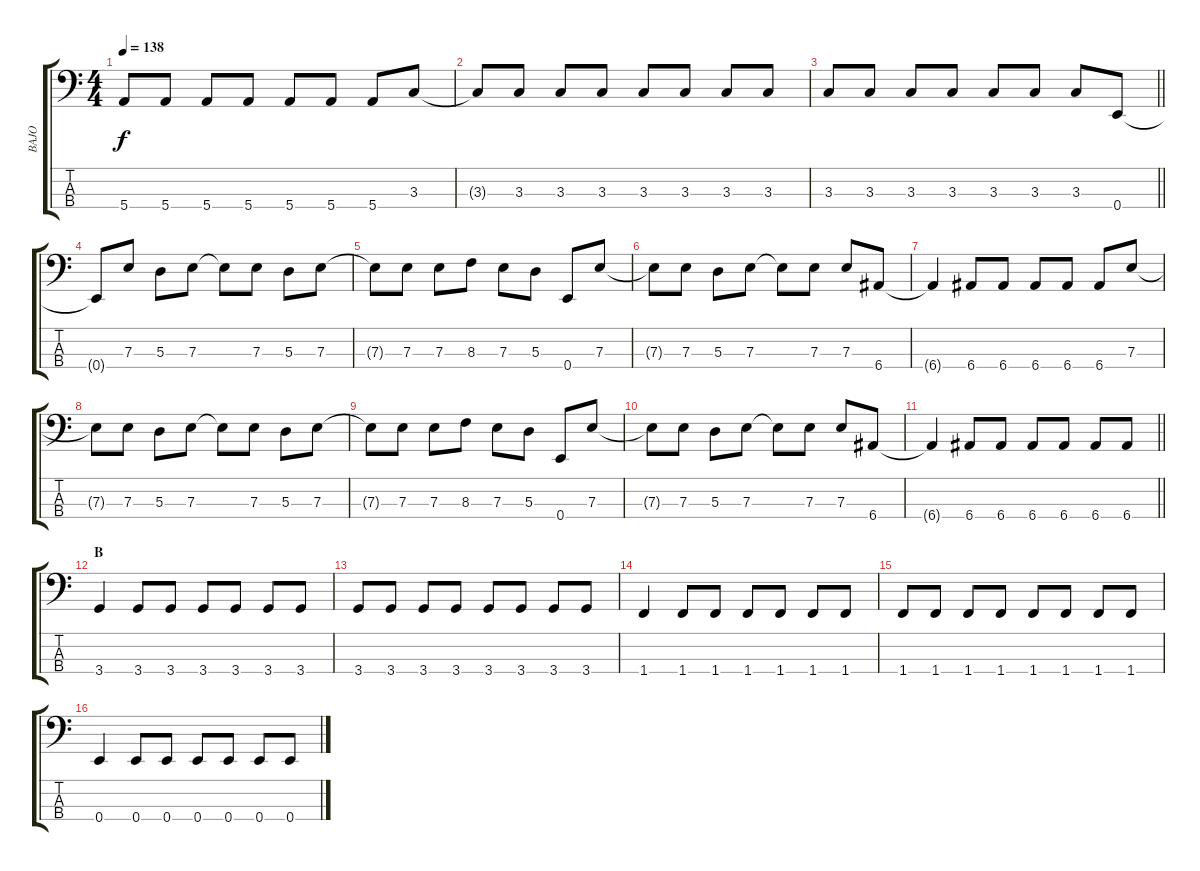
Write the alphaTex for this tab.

\track ("BAJO" "BAJO") {instrument electricbassfinger}
\staff {score tabs}
\tuning (G2 D2 A1 E1) {hide}
\ts (4 4)
\tempo 138
\clef f4
\ks c
5.4.8{dy f} 5.4.8 5.4.8 5.4.8 5.4.8 5.4.8 5.4.8 3.3.8 |
3.3{t}.8 3.3.8 3.3.8 3.3.8 3.3.8 3.3.8 3.3.8 3.3.8 |
\barLineRight lightlight
3.3.8 3.3.8 3.3.8 3.3.8 3.3.8 3.3.8 3.3.8 0.4.8 |
0.4{t}.8 7.3.8 5.3.8 7.3.8 7.3{t}.8 7.3.8 5.3.8 7.3.8 |
7.3{t}.8 7.3.8 7.3.8 8.3.8 7.3.8 5.3.8 0.4.8 7.3.8 |
7.3{t}.8 7.3.8 5.3.8 7.3.8 7.3{t}.8 7.3.8 7.3.8 6.4.8 |
6.4{t}.4 6.4.8 6.4.8 6.4.8 6.4.8 6.4.8 7.3.8 |
7.3{t}.8 7.3.8 5.3.8 7.3.8 7.3{t}.8 7.3.8 5.3.8 7.3.8 |
7.3{t}.8 7.3.8 7.3.8 8.3.8 7.3.8 5.3.8 0.4.8 7.3.8 |
7.3{t}.8 7.3.8 5.3.8 7.3.8 7.3{t}.8 7.3.8 7.3.8 6.4.8 |
\barLineRight lightlight
6.4{t}.4 6.4.8 6.4.8 6.4.8 6.4.8 6.4.8 6.4.8 |
\section ("" "B")
3.4.4 3.4.8 3.4.8 3.4.8 3.4.8 3.4.8 3.4.8 |
3.4.8 3.4.8 3.4.8 3.4.8 3.4.8 3.4.8 3.4.8 3.4.8 |
1.4.4 1.4.8 1.4.8 1.4.8 1.4.8 1.4.8 1.4.8 |
1.4.8 1.4.8 1.4.8 1.4.8 1.4.8 1.4.8 1.4.8 1.4.8 |
0.4.4 0.4.8 0.4.8 0.4.8 0.4.8 0.4.8 0.4.8
